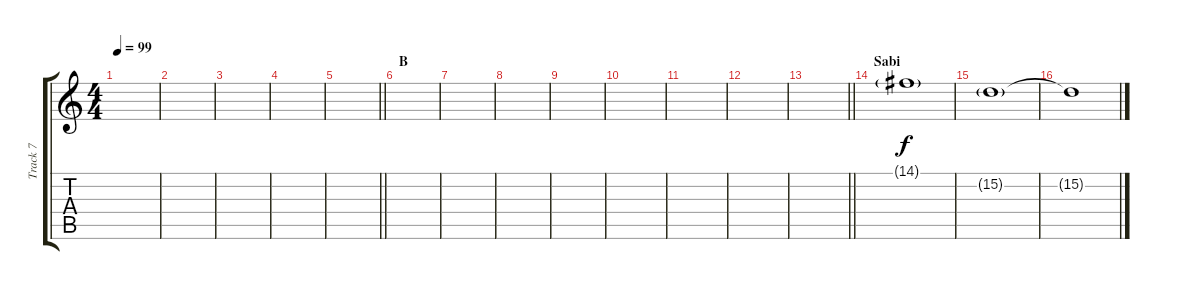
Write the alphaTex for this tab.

\track ("Track 7" "Track 7") {instrument fx4atmosphere}
\staff {score tabs}
\tuning (E4 B3 G3 D3 A2 E2) {hide}
\ts (4 4)
\tempo 99
\clef g2
\ks c
|
|
|
|
\barLineRight lightlight
|
\section ("" "B")
|
|
|
|
|
|
|
\barLineRight lightlight
|
\section ("" "Sabi")
14.1{g}.1{volume 10 instrument stringensemble1} |
15.2{g}.1 |
15.2{t}.1
